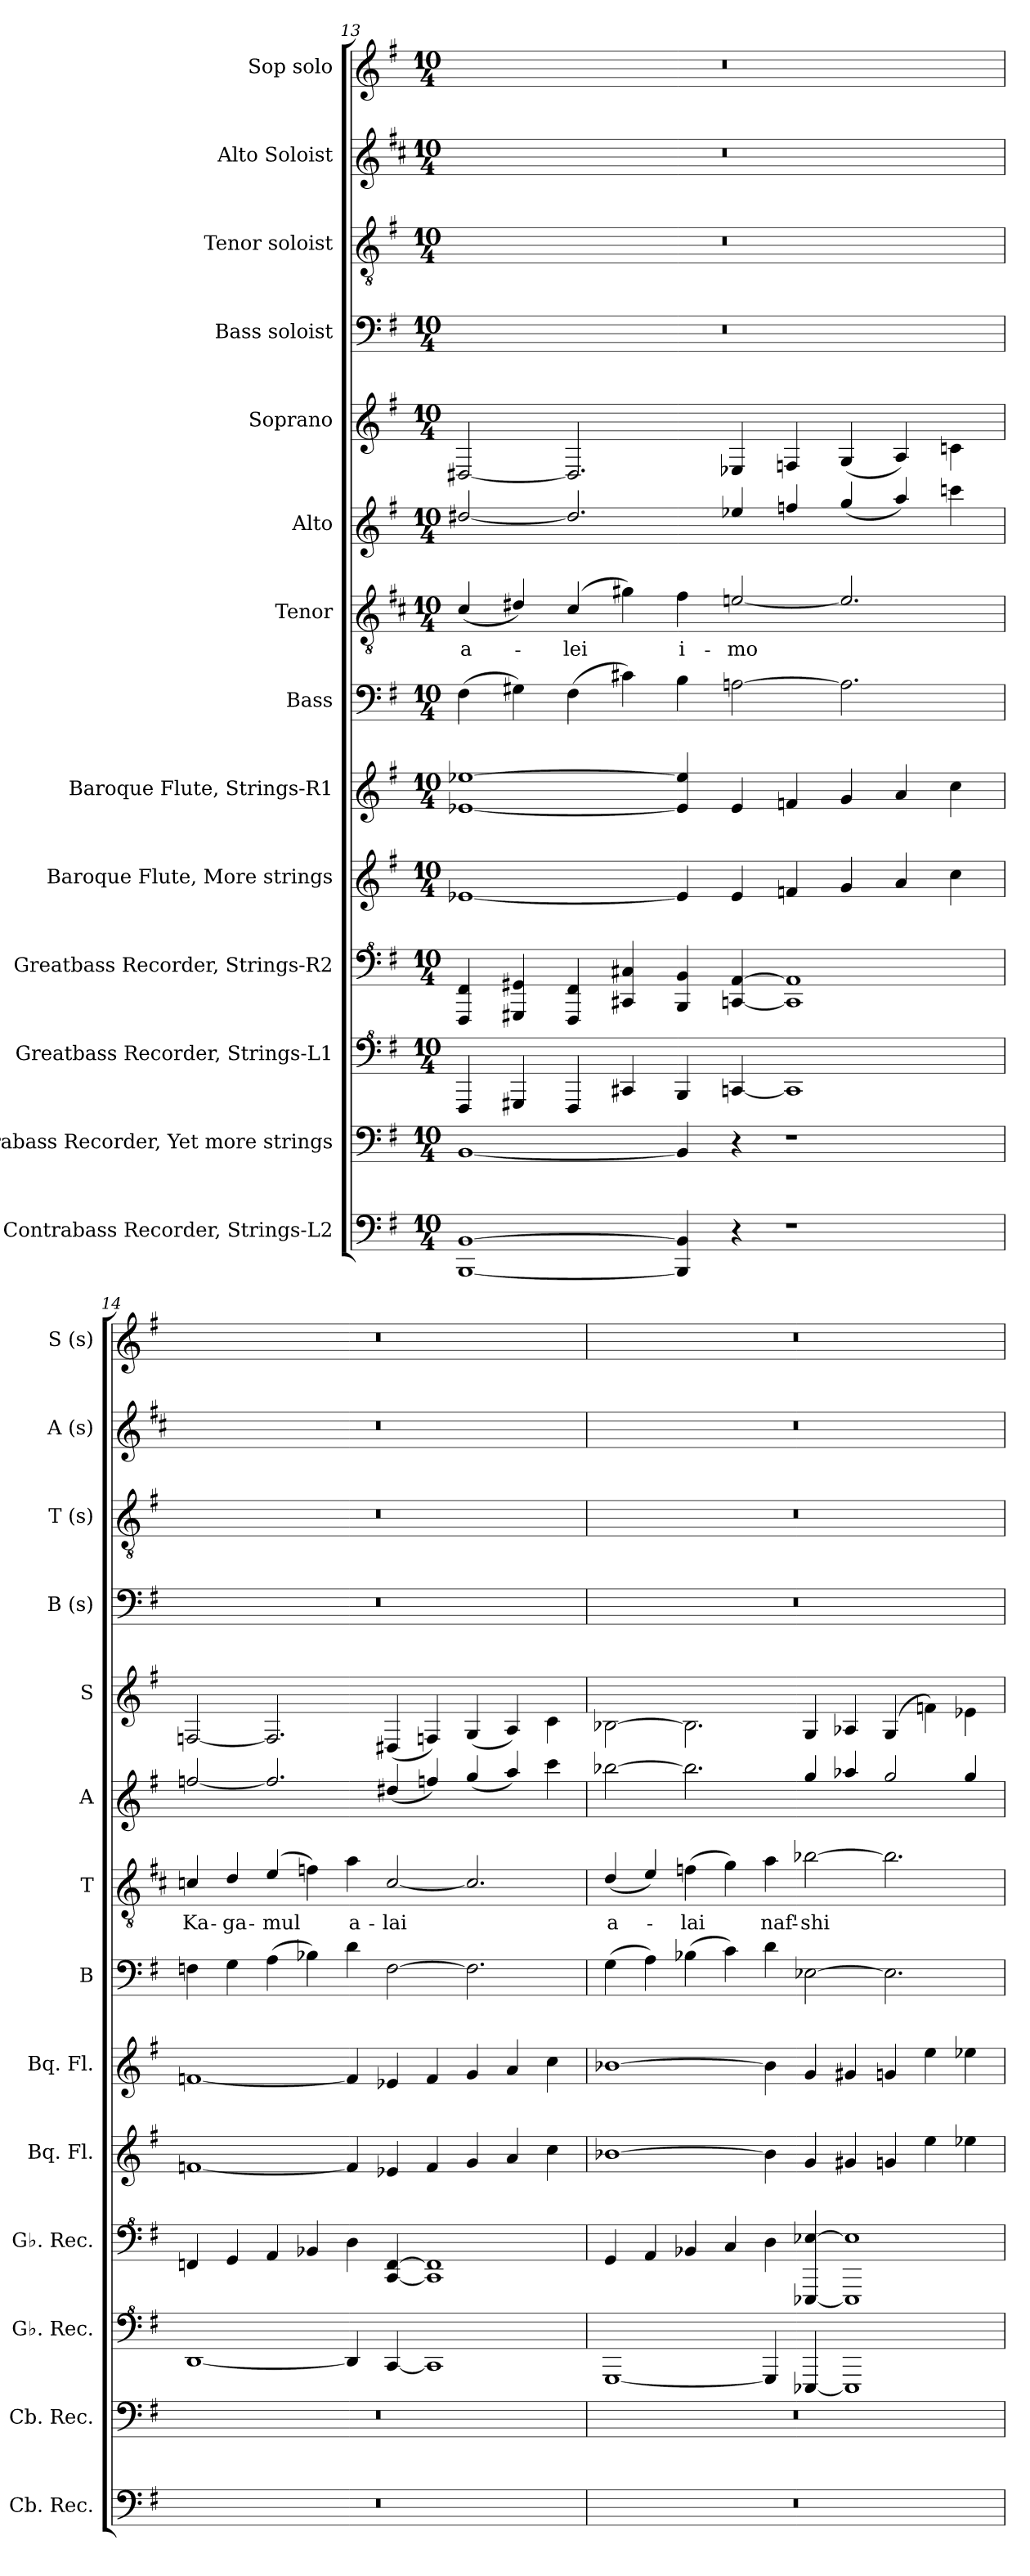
**kern	**kern	**kern	**kern	**kern	**kern	**kern	**kern	**text	**kern	**kern	**kern	**kern	**kern	**kern
*part14	*part13	*part12	*part11	*part10	*part9	*part8	*part7	*part7	*part6	*part5	*part4	*part3	*part2	*part1
*staff14	*staff13	*staff12	*staff11	*staff10	*staff9	*staff8	*staff7	*staff7	*staff6	*staff5	*staff4	*staff3	*staff2	*staff1
*I"Contrabass Recorder, Strings-L2	*I"Contrabass Recorder, Yet more strings	*I"Greatbass Recorder, Strings-L1	*I"Greatbass Recorder, Strings-R2	*I"Baroque Flute, More strings	*I"Baroque Flute, Strings-R1	*I"Bass	*I"Tenor	*	*I"Alto	*I"Soprano	*I"Bass soloist	*I"Tenor soloist	*I"Alto Soloist	*I"Sop solo
*I'Cb. Rec.	*I'Cb. Rec.	*I'Gb. Rec.	*I'Gb. Rec.	*I'Bq. Fl.	*I'Bq. Fl.	*I'B	*I'T	*	*I'A	*I'S	*I'B (s)	*I'T (s)	*I'A (s)	*I'S (s)
!!LO:LB:g=z
*clefF4	*clefF4	*clefF^4	*clefF^4	*clefG2	*clefG2	*clefF4	*clefGv2	*	*clefG2	*clefG2	*clefF4	*clefGv2	*clefG2	*clefG2
*	*	*	*	*	*	*	*ITrd4c7	*	*ITrd8c14	*ITrd-7c-12	*	*	*ITrd4c7	*
*k[f#]	*k[f#]	*k[f#]	*k[f#]	*k[f#]	*k[f#]	*k[f#]	*k[f#]	*	*k[f#]	*k[f#]	*k[f#]	*k[f#]	*k[f#]	*k[f#]
*M10/4	*M10/4	*M10/4	*M10/4	*M10/4	*M10/4	*M10/4	*M10/4	*	*M10/4	*M10/4	*M10/4	*M10/4	*M10/4	*M10/4
=13	=13	=13	=13	=13	=13	=13	=13	=13	=13	=13	=13	=13	=13	=13
[1BBB [1BB	[1BB	4FF#/	4FF#/ 4F#/	[1e-X	[1e-X [1ee-X	(4F#\	(4F#/	a-	[2d#X/	[2d#X/	2%5r	2%5r	2%5r	2%5r
.	.	4GG#X/	4GG#X/ 4G#X/	.	.	4G#X\)	4G#X/)	.	.	.	.	.	.	.
.	.	4FF#/	4FF#/ 4F#/	.	.	(4F#\	(4F#/	-lei	2.d#/]	2.d#/]	.	.	.	.
.	.	4C#X/	4C#X/ 4c#X/	.	.	4c#X\)	4c#X\)	.	.	.	.	.	.	.
4BBB/] 4BB/]	4BB/]	4BB/	4BB/ 4B/	4e-/]	4e-/] 4ee-/]	4B\	4B\	i-	.	.	.	.	.	.
4r	4r	[4Cn/	[4Cn/ [4A/	4e-/	4e-/	[2An\	[2An/	-mo	4e-X/	4e-X/	.	.	.	.
1r	1r	1C]	1C] 1A]	4fn/	4fn/	.	.	.	4fn/	4fn/	.	.	.	.
.	.	.	.	4g/	4g/	2.A\]	2.A/]	.	(4g/	(4g/	.	.	.	.
.	.	.	.	4a/	4a/	.	.	.	4a/)	4a/)	.	.	.	.
.	.	.	.	4cc\	4cc\	.	.	.	4ccn\	4ccn\	.	.	.	.
=14	=14	=14	=14	=14	=14	=14	=14	=14	=14	=14	=14	=14	=14	=14
2%5r	2%5r	[1D	4Fn/	[1fn	[1fn	4Fn\	4Fn/	Ka-	[2fn/	[2fn/	2%5r	2%5r	2%5r	2%5r
.	.	.	4G/	.	.	4G\	4G/	-ga-	.	.	.	.	.	.
.	.	.	4A/	.	.	(4A\	(4A/	-mul	2.f/]	2.f/]	.	.	.	.
.	.	.	4B-X/	.	.	4B-X\)	4B-X\)	.	.	.	.	.	.	.
.	.	4D/]	4d\	4f/]	4f/]	4d\	4d\	a-	.	.	.	.	.	.
.	.	[4C/	[4C/ [4F/	4e-X/	4e-X/	[2F\	[2F/	-lai	(4d#X/	(4d#X/	.	.	.	.
.	.	1C]	1C] 1F]	4f/	4f/	.	.	.	4fn/)	4fn/)	.	.	.	.
.	.	.	.	4g/	4g/	2.F\]	2.F/]	.	(4g/	(4g/	.	.	.	.
.	.	.	.	4a/	4a/	.	.	.	4a/)	4a/)	.	.	.	.
.	.	.	.	4cc\	4cc\	.	.	.	4cc\	4cc\	.	.	.	.
=15	=15	=15	=15	=15	=15	=15	=15	=15	=15	=15	=15	=15	=15	=15
2%5r	2%5r	[1GG	4G/	[1b-X	[1b-X	(4G\	(4G/	a-	[2b-X\	[2b-X\	2%5r	2%5r	2%5r	2%5r
.	.	.	4A/	.	.	4A\)	4A/)	.	.	.	.	.	.	.
.	.	.	4B-X/	.	.	(4B-X\	(4B-X\	-lai	2.b-\]	2.b-\]	.	.	.	.
.	.	.	4c/	.	.	4c\)	4c\)	.	.	.	.	.	.	.
.	.	4GG/]	4d\	4b-\]	4b-\]	4d\	4d\	naf'-	.	.	.	.	.	.
.	.	[4EE-X/	[4EE-X/ [4e-X/	4g/	4g/	[2E-X\	[2e-X\	-shi	4g/	4g/	.	.	.	.
.	.	1EE-]	1EE-] 1e-]	4g#X/	4g#X/	.	.	.	4a-X/	4a-X/	.	.	.	.
.	.	.	.	4gn/	4gn/	2.E-\]	2.e-\]	.	2g/	(4g/	.	.	.	.
.	.	.	.	4ee\	4ee\	.	.	.	.	4ffn\)	.	.	.	.
.	.	.	.	4ee-X\	4ee-X\	.	.	.	4g/	4ee-X\	.	.	.	.
=	=	=	=	=	=	=	=	=	=	=	=	=	=	=
*-	*-	*-	*-	*-	*-	*-	*-	*-	*-	*-	*-	*-	*-	*-
